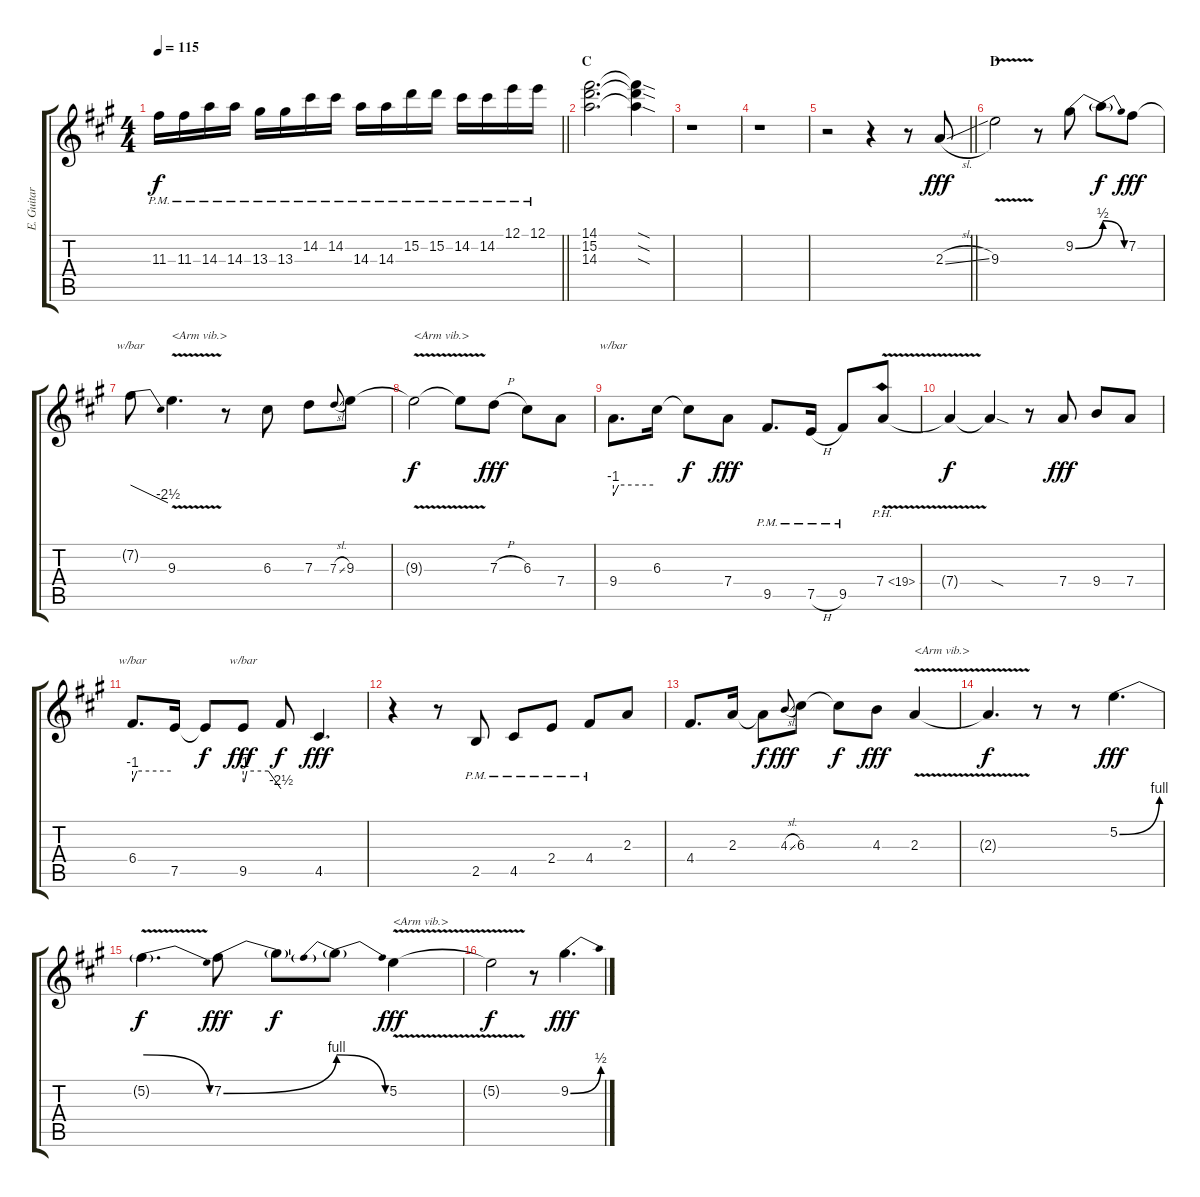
\track ("E. Guitar I" "E. Guitar ") {instrument overdrivenguitar}
\staff {score tabs}
\tuning (E4 B3 G3 D3 A2 E2) {hide}
\ts (4 4)
\tempo 115
\clef g2
\barLineRight lightlight
\ks a
11.3{pm}.16{dy f} 11.3{pm}.16 14.3{pm}.16 14.3{pm}.16 13.3{pm}.16 13.3{pm}.16 14.2{pm}.16 14.2{pm}.16 14.3{pm}.16 14.3{pm}.16 15.2{pm}.16 15.2{pm}.16 14.2{pm}.16 14.2{pm}.16 12.1{pm}.16 12.1{pm}.16 |
\section ("" "C")
(14.1 15.2 14.3).2{d} (14.1{sod t} 15.2{sod t} 14.3{sod t}).4 |
r.1 |
r.1 |
\barLineRight lightlight
r.2 r.4 r.8 2.3{sl}.8{dy fff} |
\section ("" "D")
9.3{v}.2 r.8 9.2{be (bend 0 0 60 2)}.8 9.2{be (release 0 2 60 0) t}.8{dy f} 7.2.8{dy fff} |
7.2{t}.8{tbe (dive default 0 0 60 -10)} 9.3{v}.4{d txt "<Arm vib.>"} r.8 6.3.8 7.3.8 7.3{sl}.8{gr onbeat} 9.3.8 |
9.3{v t}.2{txt "<Arm vib.>" dy f} 9.3{t}.8 7.3{h}.8{dy fff} 6.3.8 7.4.8 |
9.4.8{d tbe (custom default 0 -4 8 0 60 0)} 6.3.16 6.3{t}.8{dy f} 7.4.8{dy fff} 9.5{pm}.8{d} 7.5{h pm}.16 9.5{pm}.8 7.4{ph 12 v}.8 |
7.4{t}.4{dy f} 7.4{sod t}.4 r.8 7.4.8{dy fff} 9.4.8 7.4.8 |
6.4.8{d tbe (custom default 0 -4 7 0 60 0)} 7.5.16 7.5{t}.8{dy f} 9.5.8{tbe (custom default 0 -4 2 -4 6 0 40 0 60 -10) dy fff} 9.5{t}.8{dy f} 4.5.4{d dy fff} |
r.4 r.8 2.5{pm}.8 4.5{pm}.8 2.4{pm}.8 4.4{pm}.8 2.3.8 |
4.4.8{d} 2.3.16 2.3{t}.8{dy f} 4.3{sl}.8{gr onbeat dy fff} 6.3.8 6.3{t}.8{dy f} 4.3.8{dy fff} 2.3{v}.4{txt "<Arm vib.>"} |
2.3{t}.4{d dy f} r.8 r.8 5.2{be (bend 0 0 60 4)}.4{d dy fff} |
5.2{be (release 0 4 60 0) v t}.4{d dy f} 7.2{be (bend 0 0 60 4)}.8{dy fff} 7.2{t}.8{dy f} 7.2{be (prebendrelease 0 4 60 0) t}.8 5.2{v}.4{txt "<Arm vib.>" dy fff} |
5.2{t}.2{dy f} r.8 9.2{be (bend 0 0 60 2)}.4{d dy fff}
